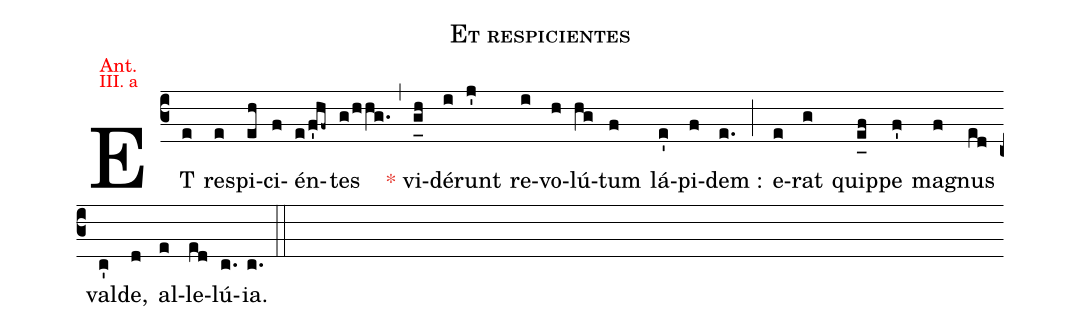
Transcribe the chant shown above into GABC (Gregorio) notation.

name:Et respicientes;
office-part:Antiphona;
annotation: {\color{red}\footnotesize Ant.};
annotation: {\color{red}\scriptsize III. a};
%%
(c3) ET(e) re(e)spi(eh)ci(f)én(e/f'hf~)tes(g/hhg.) (,) <c>*</c> vi(g_[uh:l]h)dé(i)runt(j') re(i)vo(h)lú(hg)tum(f) lá(e')pi(f)dem :(e.) (;) e(e)rat(g) quip(e_[uh:l]f)pe(f') ma(f)gnus(ed) val(c')de,(d) al(e)le(ed)lú(c.){ia}.(c.) (::)
